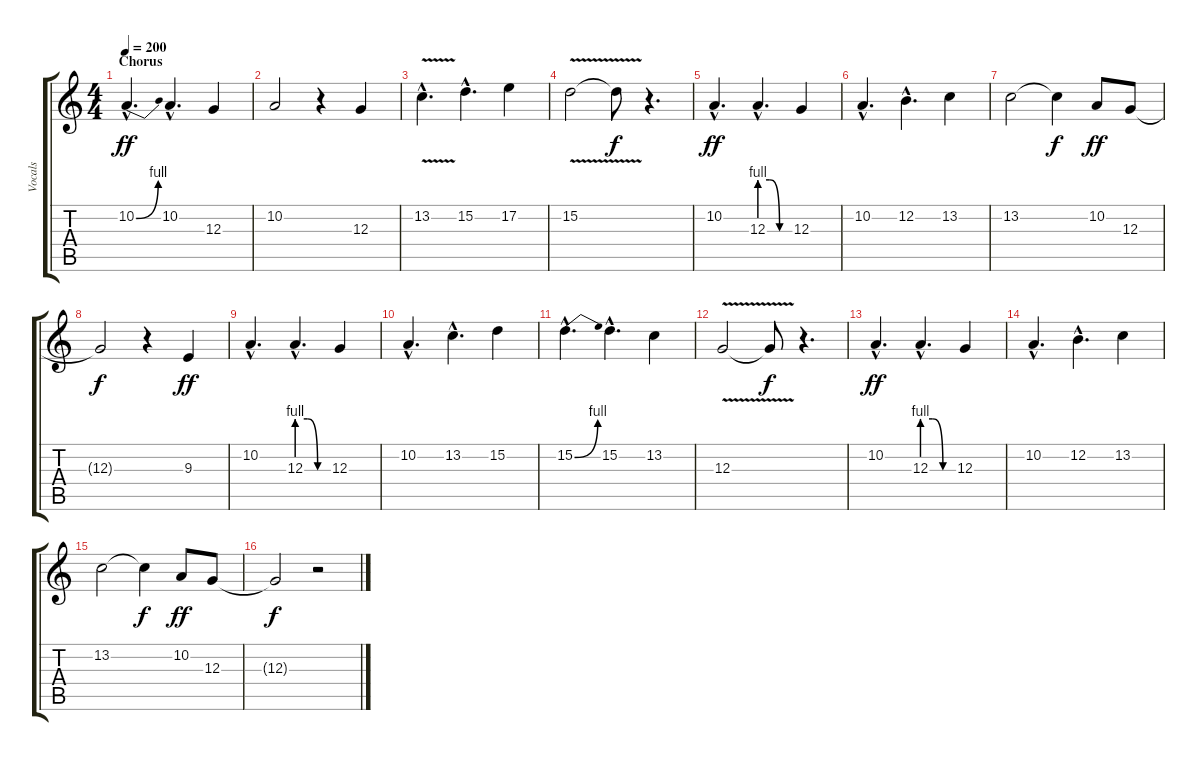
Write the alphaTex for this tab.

\track ("Vocals" "Vocals") {instrument lead2sawtooth}
\staff {score tabs}
\tuning (E4 B3 G3 D3 A2 E2) {hide}
\ts (4 4)
\section ("" "Chorus")
\tempo 200
\clef g2
\ks c
10.2{be (bend 0 0 60 4) hac}.4{d dy ff} 10.2{hac}.4{d} 12.3.4 |
10.2.2 r.4 12.3.4 |
13.2{v hac}.4{d} 15.2{hac}.4{d} 17.2.4 |
15.2{v}.2 15.2{t}.8{dy f} r.4{d} |
10.2{hac}.4{d dy ff} 12.3{be (custom 0 4 20 4 40 0 60 0) hac}.4{d} 12.3.4 |
10.2{hac}.4{d} 12.2{hac}.4{d} 13.2.4 |
13.2.2 13.2{t}.4{dy f} 10.2.8{dy ff} 12.3.8 |
12.3{t}.2{dy f} r.4 9.3.4{dy ff} |
10.2{hac}.4{d} 12.3{be (custom 0 4 20 4 40 0 60 0) hac}.4{d} 12.3.4 |
10.2{hac}.4{d} 13.2{hac}.4{d} 15.2.4 |
15.2{be (bend 0 0 60 4) hac}.4{d} 15.2{hac}.4{d} 13.2.4 |
12.3{v}.2 12.3{t}.8{dy f} r.4{d} |
10.2{hac}.4{d dy ff} 12.3{be (custom 0 4 20 4 40 0 60 0) hac}.4{d} 12.3.4 |
10.2{hac}.4{d} 12.2{hac}.4{d} 13.2.4 |
13.2.2 13.2{t}.4{dy f} 10.2.8{dy ff} 12.3.8 |
12.3{t}.2{dy f} r.2
